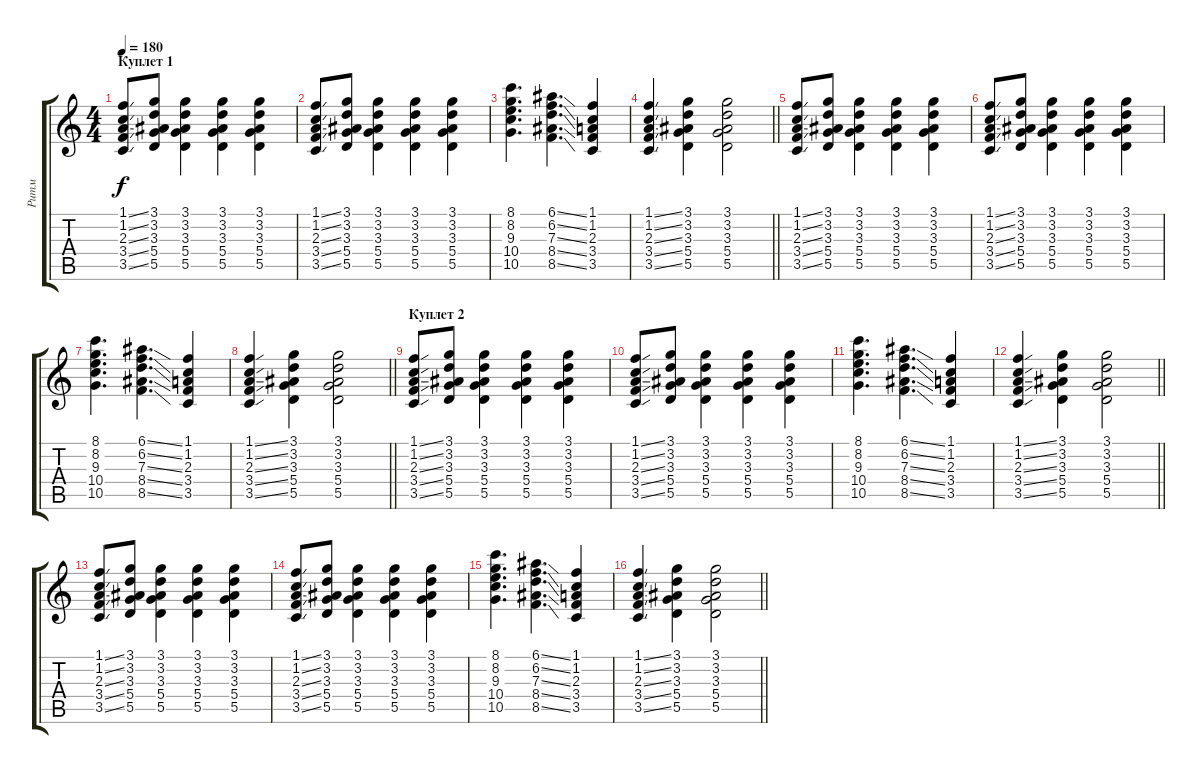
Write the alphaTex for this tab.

\track ("Ритм" "Ритм") {instrument distortionguitar}
\staff {score tabs}
\tuning (E4 B3 G3 D3 A2 D2) {hide}
\ts (4 4)
\section ("" "Куплет 1")
\tempo 180
\clef g2
\ks c
(1.1{ss} 1.2{ss} 2.3{ss} 3.4{ss} 3.5{ss}).8{dy f} (3.1 3.2 3.3 5.4 5.5).8 (3.1 3.2 3.3 5.4 5.5).4 (3.1 3.2 3.3 5.4 5.5).4 (3.1 3.2 3.3 5.4 5.5).4 |
(1.1{ss} 1.2{ss} 2.3{ss} 3.4{ss} 3.5{ss}).8 (3.1 3.2 3.3 5.4 5.5).8 (3.1 3.2 3.3 5.4 5.5).4 (3.1 3.2 3.3 5.4 5.5).4 (3.1 3.2 3.3 5.4 5.5).4 |
(8.1 8.2 9.3 10.4 10.5).4{d} (6.1{ss} 6.2{ss} 7.3{ss} 8.4{ss} 8.5{ss}).4{d} (1.1 1.2 2.3 3.4 3.5).4 |
\barLineRight lightlight
(1.1{ss} 1.2{ss} 2.3{ss} 3.4{ss} 3.5{ss}).4 (3.1 3.2 3.3 5.4 5.5).4 (3.1 3.2 3.3 5.4 5.5).2 |
(1.1{ss} 1.2{ss} 2.3{ss} 3.4{ss} 3.5{ss}).8 (3.1 3.2 3.3 5.4 5.5).8 (3.1 3.2 3.3 5.4 5.5).4 (3.1 3.2 3.3 5.4 5.5).4 (3.1 3.2 3.3 5.4 5.5).4 |
(1.1{ss} 1.2{ss} 2.3{ss} 3.4{ss} 3.5{ss}).8 (3.1 3.2 3.3 5.4 5.5).8 (3.1 3.2 3.3 5.4 5.5).4 (3.1 3.2 3.3 5.4 5.5).4 (3.1 3.2 3.3 5.4 5.5).4 |
(8.1 8.2 9.3 10.4 10.5).4{d} (6.1{ss} 6.2{ss} 7.3{ss} 8.4{ss} 8.5{ss}).4{d} (1.1 1.2 2.3 3.4 3.5).4 |
\barLineRight lightlight
(1.1{ss} 1.2{ss} 2.3{ss} 3.4{ss} 3.5{ss}).4 (3.1 3.2 3.3 5.4 5.5).4 (3.1 3.2 3.3 5.4 5.5).2 |
\section ("" "Куплет 2")
(1.1{ss} 1.2{ss} 2.3{ss} 3.4{ss} 3.5{ss}).8 (3.1 3.2 3.3 5.4 5.5).8 (3.1 3.2 3.3 5.4 5.5).4 (3.1 3.2 3.3 5.4 5.5).4 (3.1 3.2 3.3 5.4 5.5).4 |
(1.1{ss} 1.2{ss} 2.3{ss} 3.4{ss} 3.5{ss}).8 (3.1 3.2 3.3 5.4 5.5).8 (3.1 3.2 3.3 5.4 5.5).4 (3.1 3.2 3.3 5.4 5.5).4 (3.1 3.2 3.3 5.4 5.5).4 |
(8.1 8.2 9.3 10.4 10.5).4{d} (6.1{ss} 6.2{ss} 7.3{ss} 8.4{ss} 8.5{ss}).4{d} (1.1 1.2 2.3 3.4 3.5).4 |
\barLineRight lightlight
(1.1{ss} 1.2{ss} 2.3{ss} 3.4{ss} 3.5{ss}).4 (3.1 3.2 3.3 5.4 5.5).4 (3.1 3.2 3.3 5.4 5.5).2 |
(1.1{ss} 1.2{ss} 2.3{ss} 3.4{ss} 3.5{ss}).8 (3.1 3.2 3.3 5.4 5.5).8 (3.1 3.2 3.3 5.4 5.5).4 (3.1 3.2 3.3 5.4 5.5).4 (3.1 3.2 3.3 5.4 5.5).4 |
(1.1{ss} 1.2{ss} 2.3{ss} 3.4{ss} 3.5{ss}).8 (3.1 3.2 3.3 5.4 5.5).8 (3.1 3.2 3.3 5.4 5.5).4 (3.1 3.2 3.3 5.4 5.5).4 (3.1 3.2 3.3 5.4 5.5).4 |
(8.1 8.2 9.3 10.4 10.5).4{d} (6.1{ss} 6.2{ss} 7.3{ss} 8.4{ss} 8.5{ss}).4{d} (1.1 1.2 2.3 3.4 3.5).4 |
\barLineRight lightlight
(1.1{ss} 1.2{ss} 2.3{ss} 3.4{ss} 3.5{ss}).4 (3.1 3.2 3.3 5.4 5.5).4 (3.1 3.2 3.3 5.4 5.5).2
